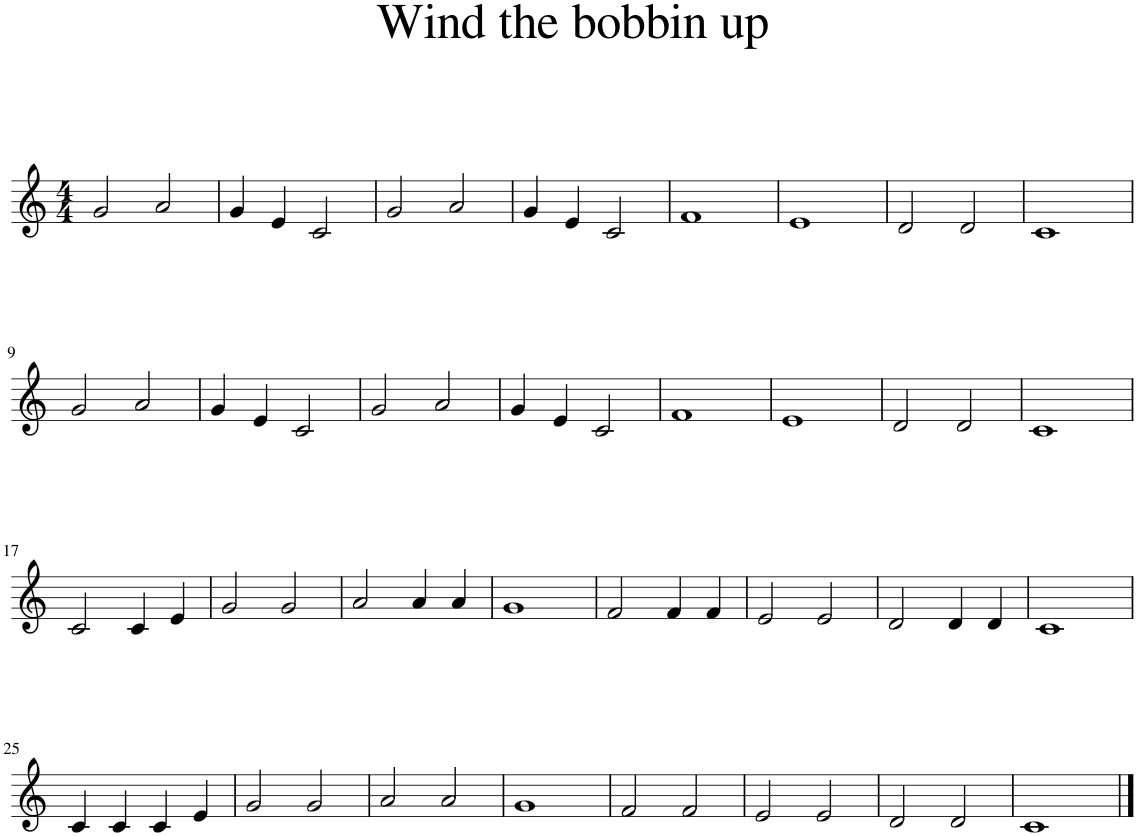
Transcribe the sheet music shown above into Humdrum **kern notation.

**kern
*part1
*staff1
*I"Piano
*I'Pno.
*clefG2
*k[]
*M4/4
=1
2g/
2a/
=2
4g/
4e/
2c/
=3
2g/
2a/
=4
4g/
4e/
2c/
=5
1f
=6
1e
=7
2d/
2d/
=8
1c
!!LO:LB:g=z
=9
2g/
2a/
=10
4g/
4e/
2c/
=11
2g/
2a/
=12
4g/
4e/
2c/
=13
1f
=14
1e
=15
2d/
2d/
=16
1c
!!LO:LB:g=z
=17
2c/
4c/
4e/
=18
2g/
2g/
=19
2a/
4a/
4a/
=20
1g
=21
2f/
4f/
4f/
=22
2e/
2e/
=23
2d/
4d/
4d/
=24
1c
!!LO:LB:g=z
=25
4c/
4c/
4c/
4e/
=26
2g/
2g/
=27
2a/
2a/
=28
1g
=29
2f/
2f/
=30
2e/
2e/
=31
2d/
2d/
=32
1c
==
*-
